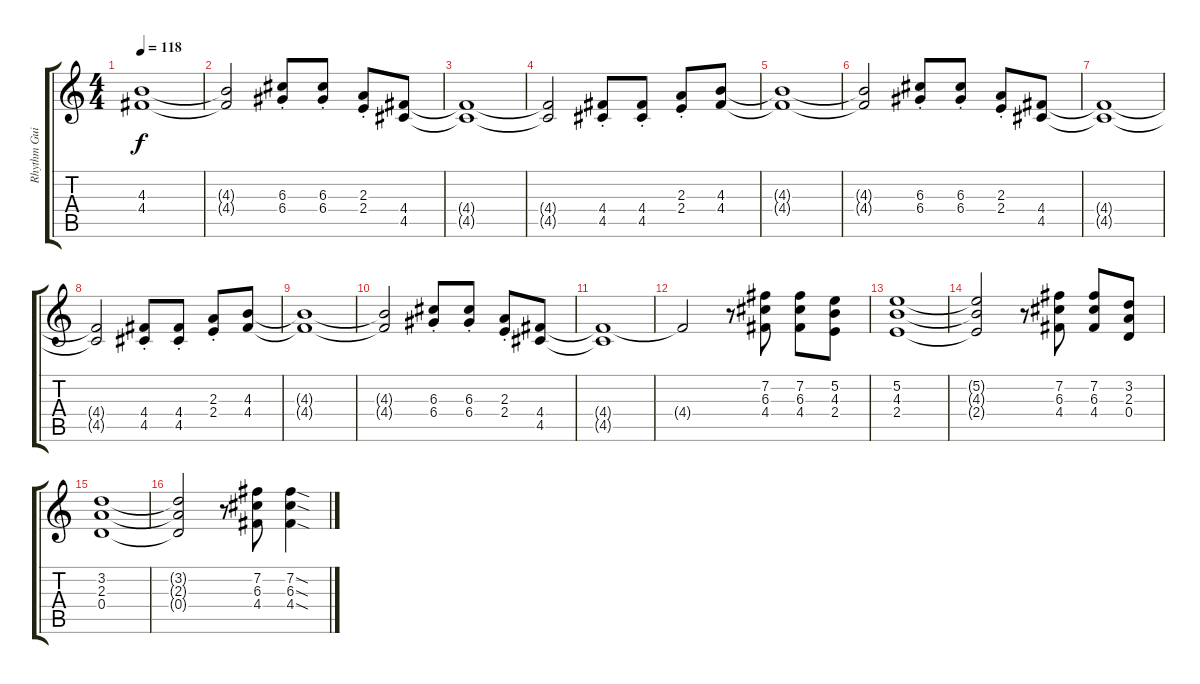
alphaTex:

\track ("Rhythm Guitar 2" "Rhythm Gui") {instrument overdrivenguitar}
\staff {score tabs}
\tuning (E4 B3 G3 D3 A2 E2) {hide}
\ts (4 4)
\tempo 118
\clef g2
\ks c
(4.3{t} 4.4{t}).1{dy f} |
(4.3{t} 4.4{t}).2 (6.3{st} 6.4{st}).8 (6.3{st} 6.4{st}).8 (2.3{st} 2.4{st}).8 (4.4 4.5).8 |
(4.4{t} 4.5{t}).1 |
(4.4{t} 4.5{t}).2 (4.4{st} 4.5{st}).8 (4.4{st} 4.5{st}).8 (2.3{st} 2.4{st}).8 (4.3 4.4).8 |
(4.3{t} 4.4{t}).1 |
(4.3{t} 4.4{t}).2 (6.3{st} 6.4{st}).8 (6.3{st} 6.4{st}).8 (2.3{st} 2.4{st}).8 (4.4 4.5).8 |
(4.4{t} 4.5{t}).1 |
(4.4{t} 4.5{t}).2 (4.4{st} 4.5{st}).8 (4.4{st} 4.5{st}).8 (2.3{st} 2.4{st}).8 (4.3 4.4).8 |
(4.3{t} 4.4{t}).1 |
(4.3{t} 4.4{t}).2 (6.3{st} 6.4{st}).8 (6.3{st} 6.4{st}).8 (2.3{st} 2.4{st}).8 (4.4 4.5).8 |
(4.4{t} 4.5{t}).1 |
4.4{t}.2 r.8 (7.2 6.3 4.4).8 (7.2 6.3 4.4).8 (5.2 4.3 2.4).8 |
(5.2 4.3 2.4).1 |
(5.2{t} 4.3{t} 2.4{t}).2 r.8 (7.2 6.3 4.4).8 (7.2 6.3 4.4).8 (3.2 2.3 0.4).8 |
(3.2 2.3 0.4).1 |
(3.2{t} 2.3{t} 0.4{t}).2 r.8 (7.2 6.3 4.4).8 (7.2{sod} 6.3{sod} 4.4{sod}).4
